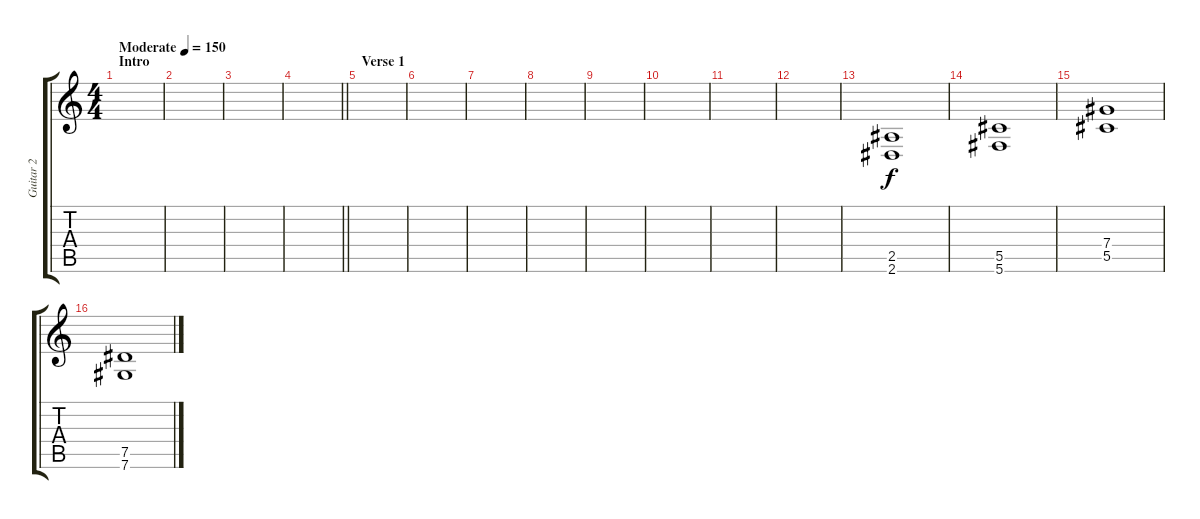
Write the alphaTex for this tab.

\track ("Guitar 2" "Guitar 2") {instrument distortionguitar}
\staff {score tabs}
\tuning (Eb4 Bb3 Gb3 Db3 Ab2 Db2) {hide}
\ts (4 4)
\section ("" "Intro")
\tempo (150 "Moderate")
\clef g2
\ks c
|
|
|
\barLineRight lightlight
|
\section ("" "Verse 1")
|
|
|
|
|
|
|
|
(2.5 2.6).1 |
(5.5 5.6).1 |
(7.4 5.5).1 |
(7.5 7.6).1
